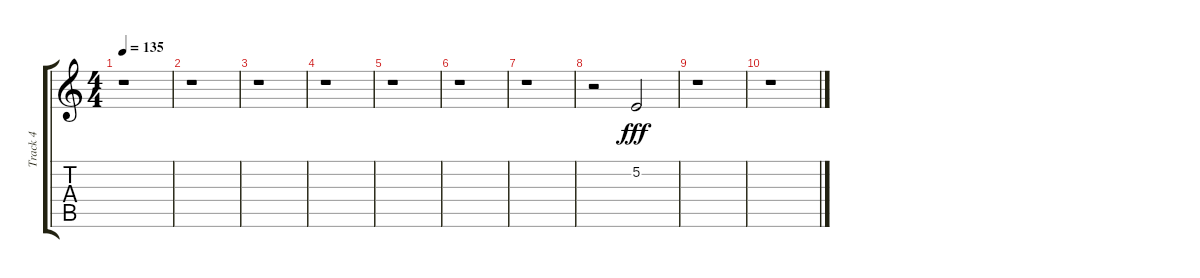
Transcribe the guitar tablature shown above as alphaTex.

\track ("Track 4" "Track 4") {instrument reversecymbal}
\staff {score tabs}
\tuning (E4 B3 G3 D3 A2 E2) {hide}
\ts (4 4)
\tempo 135
\clef g2
\ks c
r.1{dy fff} |
r.1 |
r.1 |
r.1 |
r.1 |
r.1 |
r.1 |
r.2 5.2.2 |
r.1 |
r.1
